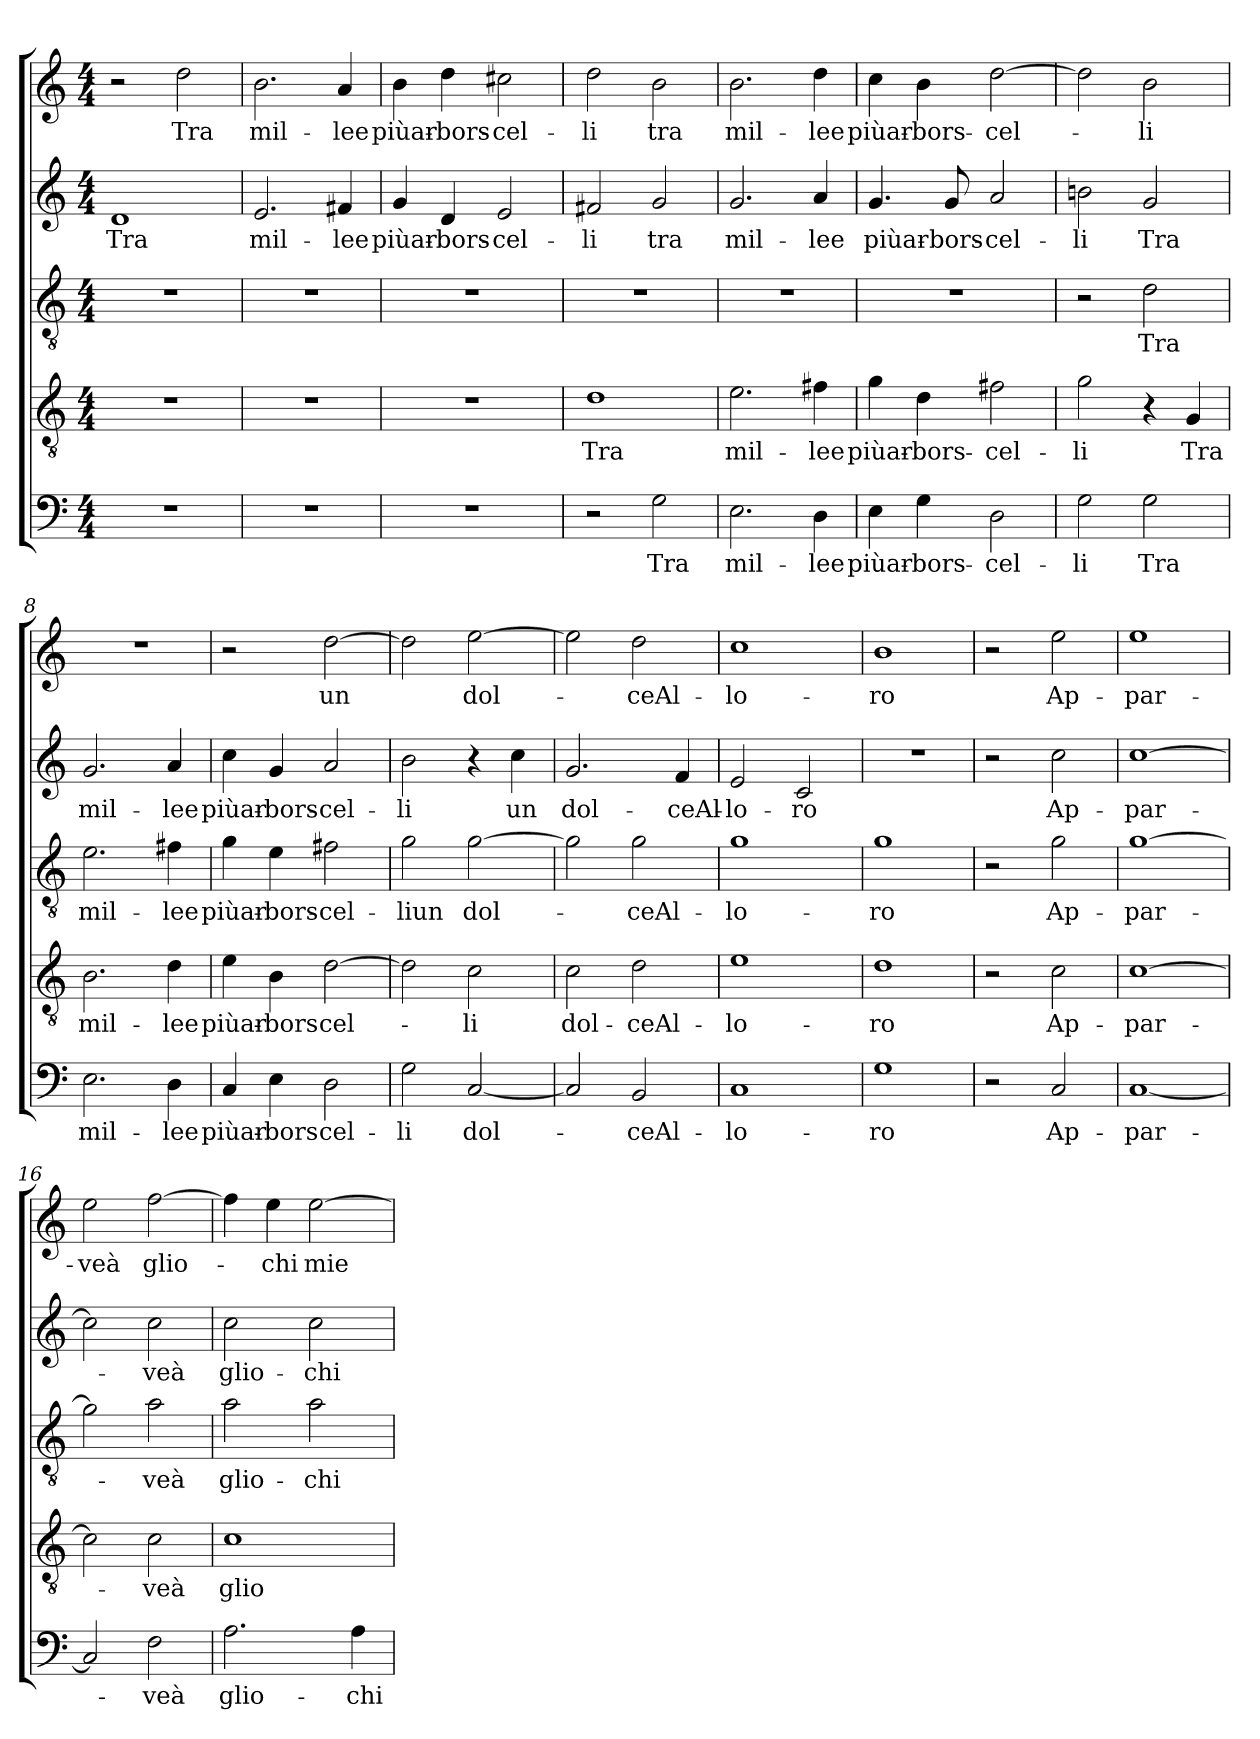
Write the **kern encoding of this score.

**kern	**text	**kern	**text	**kern	**text	**kern	**text	**kern	**text
*part5	*part5	*part4	*part4	*part3	*part3	*part2	*part2	*part1	*part1
*staff5	*staff5	*staff4	*staff4	*staff3	*staff3	*staff2	*staff2	*staff1	*staff1
*clefF4	*	*clefGv2	*	*clefGv2	*	*clefG2	*	*clefG2	*
*k[]	*	*k[]	*	*k[]	*	*k[]	*	*k[]	*
*M4/4	*	*M4/4	*	*M4/4	*	*M4/4	*	*M4/4	*
=1	=1	=1	=1	=1	=1	=1	=1	=1	=1
1r	.	1r	.	1r	.	1d/	Tra	2r	.
.	.	.	.	.	.	.	.	2dd\	Tra
=2	=2	=2	=2	=2	=2	=2	=2	=2	=2
1r	.	1r	.	1r	.	2.e/	mil-	2.b\	mil-
.	.	.	.	.	.	4f#X/	lee	4a/	lee
=3	=3	=3	=3	=3	=3	=3	=3	=3	=3
1r	.	1r	.	1r	.	4g/	piùar-	4b\	piùar-
.	.	.	.	.	.	4d/	bors-	4dd\	bors-
.	.	.	.	.	.	2e/	cel-	2cc#X\	cel-
=4	=4	=4	=4	=4	=4	=4	=4	=4	=4
2r	.	1d\	Tra	1r	.	2f#X/	li	2dd\	li
2G\	Tra	.	.	.	.	2g/	tra	2b\	tra
=5	=5	=5	=5	=5	=5	=5	=5	=5	=5
2.E\	mil-	2.e\	mil-	1r	.	2.g/	mil-	2.b\	mil-
4D\	lee	4f#X\	lee	.	.	4a/	lee	4dd\	lee
=6	=6	=6	=6	=6	=6	=6	=6	=6	=6
4E\	piùar-	4g\	piùar-	1r	.	4.g/	piùar-	4cc\	piùar-
4G\	bors-	4d\	bors-	.	.	.	.	4b\	bors-
.	.	.	.	.	.	8g/	bors-	.	.
2D\	cel-	2f#X\	cel-	.	.	2a/	cel-	[2dd\	cel-
=7	=7	=7	=7	=7	=7	=7	=7	=7	=7
2G\	li	2g\	li	2r	.	2bn\	li	2dd\]	.
2G\	Tra	4r	.	2d\	Tra	2g/	Tra	2b\	li
.	.	4G/	Tra	.	.	.	.	.	.
=8	=8	=8	=8	=8	=8	=8	=8	=8	=8
2.E\	mil-	2.B\	mil-	2.e\	mil-	2.g/	mil-	1r	.
4D\	lee	4d\	lee	4f#X\	lee	4a/	lee	.	.
=9	=9	=9	=9	=9	=9	=9	=9	=9	=9
4C/	piùar-	4e\	piùar-	4g\	piùar-	4cc\	piùar-	2r	.
4E\	bors	4B\	bors	4e\	bors-	4g/	bors-	.	.
2D\	cel-	[2d\	cel-	2f#X\	cel-	2a/	cel-	[2dd\	un
=10	=10	=10	=10	=10	=10	=10	=10	=10	=10
2G\	li	2d\]	.	2g\	liun	2b\	li	2dd\]	.
[2C/	dol-	2c\	li	[2g\	dol-	4r	.	[2ee\	dol-
.	.	.	.	.	.	4cc\	un	.	.
=11	=11	=11	=11	=11	=11	=11	=11	=11	=11
2C/]	.	2c\	dol-	2g\]	.	2.g/	dol-	2ee\]	.
2BB/	ceAl-	2d\	ceAl-	2g\	ceAl-	.	.	2dd\	ceAl-
.	.	.	.	.	.	4f/	ceAl-	.	.
=12	=12	=12	=12	=12	=12	=12	=12	=12	=12
1C/	lo-	1e\	lo-	1g\	lo-	2e/	lo-	1cc\	lo-
.	.	.	.	.	.	2c/	ro	.	.
=13	=13	=13	=13	=13	=13	=13	=13	=13	=13
1G\	ro	1d\	ro	1g\	ro	1r	.	1b\	ro
=14	=14	=14	=14	=14	=14	=14	=14	=14	=14
2r	.	2r	.	2r	.	2r	.	2r	.
2C/	Ap-	2c\	Ap-	2g\	Ap-	2cc\	Ap-	2ee\	Ap-
=15	=15	=15	=15	=15	=15	=15	=15	=15	=15
[1C/	par-	[1c\	par-	[1g\	par-	[1cc\	par-	1ee\	par-
=16	=16	=16	=16	=16	=16	=16	=16	=16	=16
2C/]	.	2c\]	.	2g\]	.	2cc\]	.	2ee\	veà
2F\	veà	2c\	veà	2a\	veà	2cc\	veà	[2ff\	glio-
=17	=17	=17	=17	=17	=17	=17	=17	=17	=17
2.A\	glio-	1c\	glio-	2a\	glio-	2cc\	glio-	4ff\]	.
.	.	.	.	.	.	.	.	4ee\	chi
.	.	.	.	2a\	chi	2cc\	chi	[2ee\	mie-
4A\	chi	.	.	.	.	.	.	.	.
=	=	=	=	=	=	=	=	=	=
*-	*-	*-	*-	*-	*-	*-	*-	*-	*-
